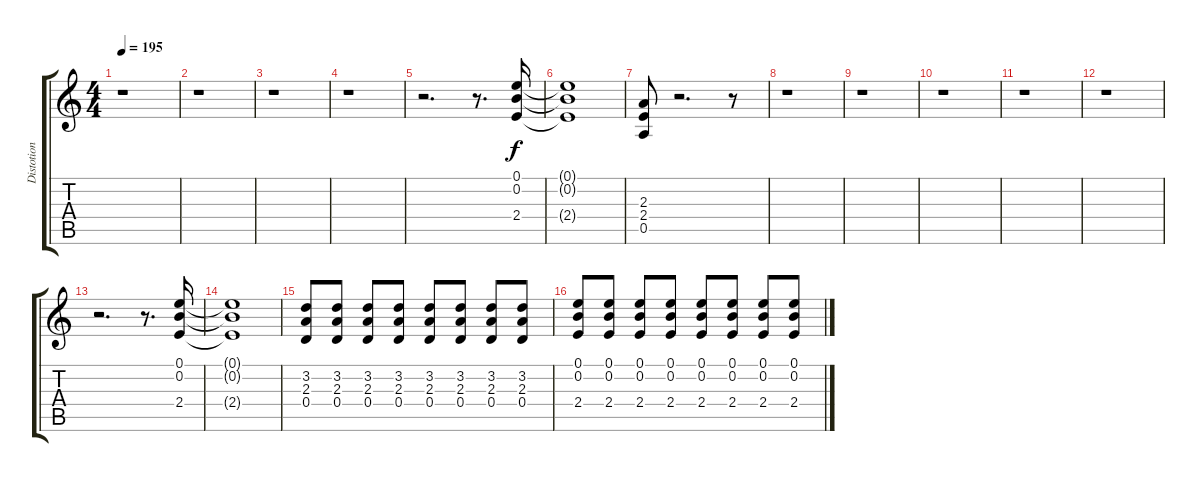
\track ("Distotion I" "Distotion ") {instrument distortionguitar}
\staff {score tabs}
\tuning (E4 B3 G3 D3 A2 D2) {hide}
\ts (4 4)
\tempo 195
\clef g2
\ks c
r.1{dy f} |
r.1 |
r.1 |
r.1 |
r.2{d} r.8{d} (0.1 0.2 2.4).16 |
(0.1{t} 0.2{t} 2.4{t}).1 |
(2.3 2.4 0.5).8 r.2{d} r.8 |
r.1 |
r.1 |
r.1 |
r.1 |
r.1 |
r.2{d} r.8{d} (0.1 0.2 2.4).16 |
(0.1{t} 0.2{t} 2.4{t}).1 |
(3.2 2.3 0.4).8 (3.2 2.3 0.4).8 (3.2 2.3 0.4).8 (3.2 2.3 0.4).8 (3.2 2.3 0.4).8 (3.2 2.3 0.4).8 (3.2 2.3 0.4).8 (3.2 2.3 0.4).8 |
(0.1 0.2 2.4).8 (0.1 0.2 2.4).8 (0.1 0.2 2.4).8 (0.1 0.2 2.4).8 (0.1 0.2 2.4).8 (0.1 0.2 2.4).8 (0.1 0.2 2.4).8 (0.1 0.2 2.4).8
